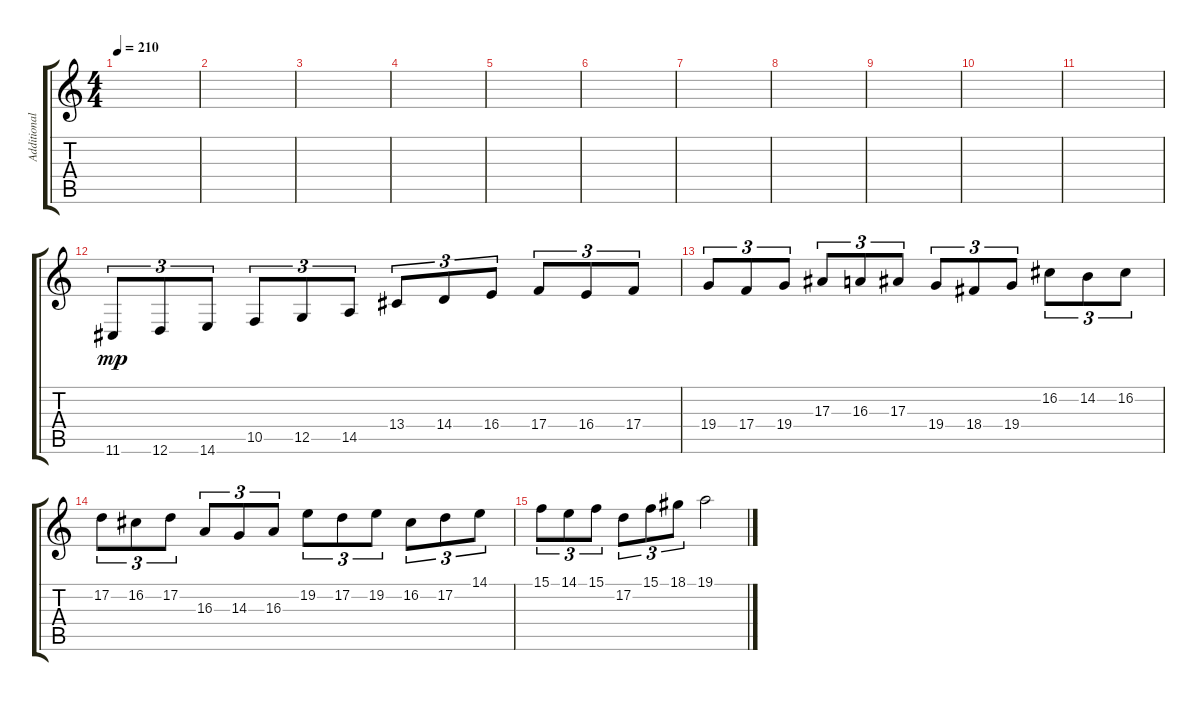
\track ("Additional Keyboard and Choir" "Additional") {instrument stringensemble1}
\staff {score tabs}
\tuning (D4 A3 F3 C3 G2 D2) {hide}
\ts (4 4)
\tempo 210
\clef g2
\ks c
|
|
|
|
|
|
|
|
|
|
|
11.6.8{tu (3 2) dy mp instrument harpsichord} 12.6.8{tu (3 2)} 14.6.8{tu (3 2)} 10.5.8{tu (3 2)} 12.5.8{tu (3 2)} 14.5.8{tu (3 2)} 13.4.8{tu (3 2)} 14.4.8{tu (3 2)} 16.4.8{tu (3 2)} 17.4.8{tu (3 2)} 16.4.8{tu (3 2)} 17.4.8{tu (3 2)} |
19.4.8{tu (3 2)} 17.4.8{tu (3 2)} 19.4.8{tu (3 2)} 17.3.8{tu (3 2)} 16.3.8{tu (3 2)} 17.3.8{tu (3 2)} 19.4.8{tu (3 2)} 18.4.8{tu (3 2)} 19.4.8{tu (3 2)} 16.2.8{tu (3 2)} 14.2.8{tu (3 2)} 16.2.8{tu (3 2)} |
17.2.8{tu (3 2)} 16.2.8{tu (3 2)} 17.2.8{tu (3 2)} 16.3.8{tu (3 2)} 14.3.8{tu (3 2)} 16.3.8{tu (3 2)} 19.2.8{tu (3 2)} 17.2.8{tu (3 2)} 19.2.8{tu (3 2)} 16.2.8{tu (3 2)} 17.2.8{tu (3 2)} 14.1.8{tu (3 2)} |
15.1.8{tu (3 2)} 14.1.8{tu (3 2)} 15.1.8{tu (3 2)} 17.2.8{tu (3 2)} 15.1.8{tu (3 2)} 18.1.8{tu (3 2)} 19.1.2
